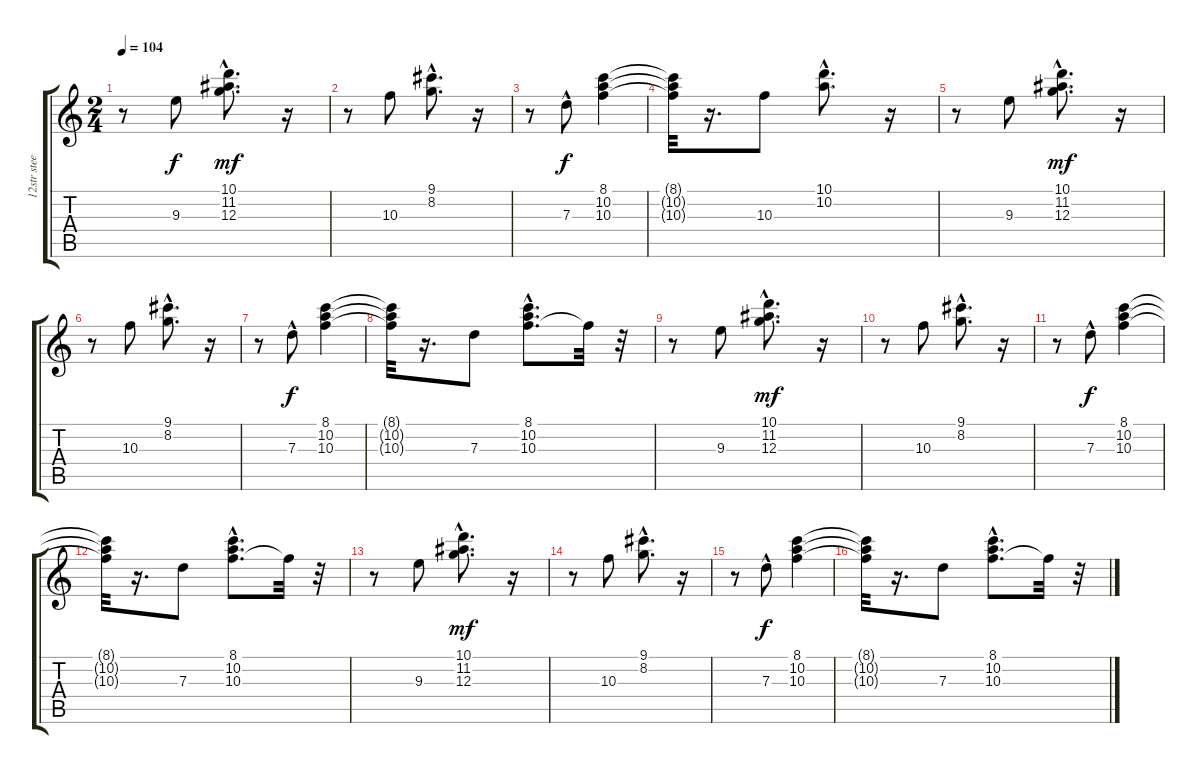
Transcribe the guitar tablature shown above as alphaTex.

\track ("12str steel" "12str stee") {instrument acousticguitarsteel}
\staff {score tabs}
\tuning (E4 B3 G3 D3 A2 E2) {hide}
\ts (2 4)
\tempo 104
\clef g2
\ks c
r.8{dy f} 9.3.8 (10.1 11.2{hac} 12.3).8{d dy mf} r.16 |
r.8 10.3.8 (9.1{hac} 8.2{hac}).8{d} r.16 |
r.8 7.3{hac}.8{dy f} (8.1 10.2 10.3).4 |
(8.1{t} 10.2{t} 10.3{t}).32 r.16{d} 10.3.8 (10.1{hac} 10.2{hac}).8{d} r.16 |
r.8 9.3.8 (10.1 11.2{hac} 12.3).8{d dy mf} r.16 |
r.8 10.3.8 (9.1{hac} 8.2{hac}).8{d} r.16 |
r.8 7.3{hac}.8{dy f} (8.1 10.2 10.3).4 |
(8.1{t} 10.2{t} 10.3{t}).32 r.16{d} 7.3.8 (8.1{hac} 10.2{hac} 10.3{hac}).8{d} 10.3{t}.32 r.32 |
r.8 9.3.8 (10.1 11.2{hac} 12.3).8{d dy mf} r.16 |
r.8 10.3.8 (9.1{hac} 8.2{hac}).8{d} r.16 |
r.8 7.3{hac}.8{dy f} (8.1 10.2 10.3).4 |
(8.1{t} 10.2{t} 10.3{t}).32 r.16{d} 7.3.8 (8.1{hac} 10.2{hac} 10.3{hac}).8{d} 10.3{t}.32 r.32 |
r.8 9.3.8 (10.1 11.2{hac} 12.3).8{d dy mf} r.16 |
r.8 10.3.8 (9.1{hac} 8.2{hac}).8{d} r.16 |
r.8 7.3{hac}.8{dy f} (8.1 10.2 10.3).4 |
(8.1{t} 10.2{t} 10.3{t}).32 r.16{d} 7.3.8 (8.1{hac} 10.2{hac} 10.3{hac}).8{d} 10.3{t}.32 r.32
